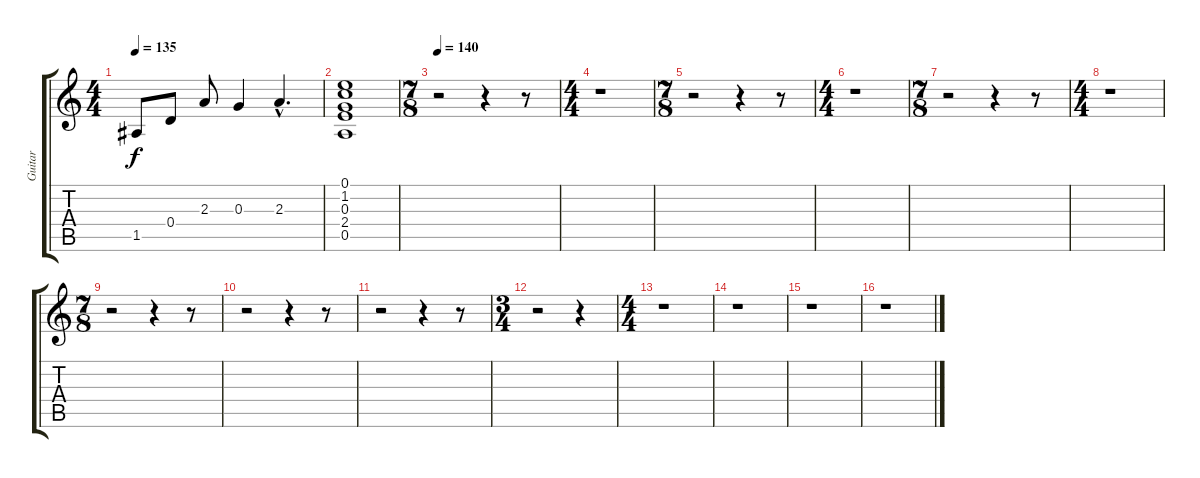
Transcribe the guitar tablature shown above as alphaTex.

\track ("Guitar" "Guitar") {instrument electricguitarclean}
\staff {score tabs}
\tuning (E4 B3 G3 D3 A2 E2) {hide}
\ts (4 4)
\tempo 135
\clef g2
\ks c
1.5.8{dy f} 0.4.8 2.3.8 0.3.4 2.3{hac}.4{d} |
(0.1 1.2 0.3 2.4 0.5).1 |
\ts (7 8)
\tempo 140
r.2 r.4 r.8 |
\ts (4 4)
r.1 |
\ts (7 8)
r.2 r.4 r.8 |
\ts (4 4)
r.1 |
\ts (7 8)
r.2 r.4 r.8 |
\ts (4 4)
r.1 |
\ts (7 8)
r.2 r.4 r.8 |
r.2 r.4 r.8 |
r.2 r.4 r.8 |
\ts (3 4)
r.2 r.4 |
\ts (4 4)
r.1 |
r.1 |
r.1 |
r.1
